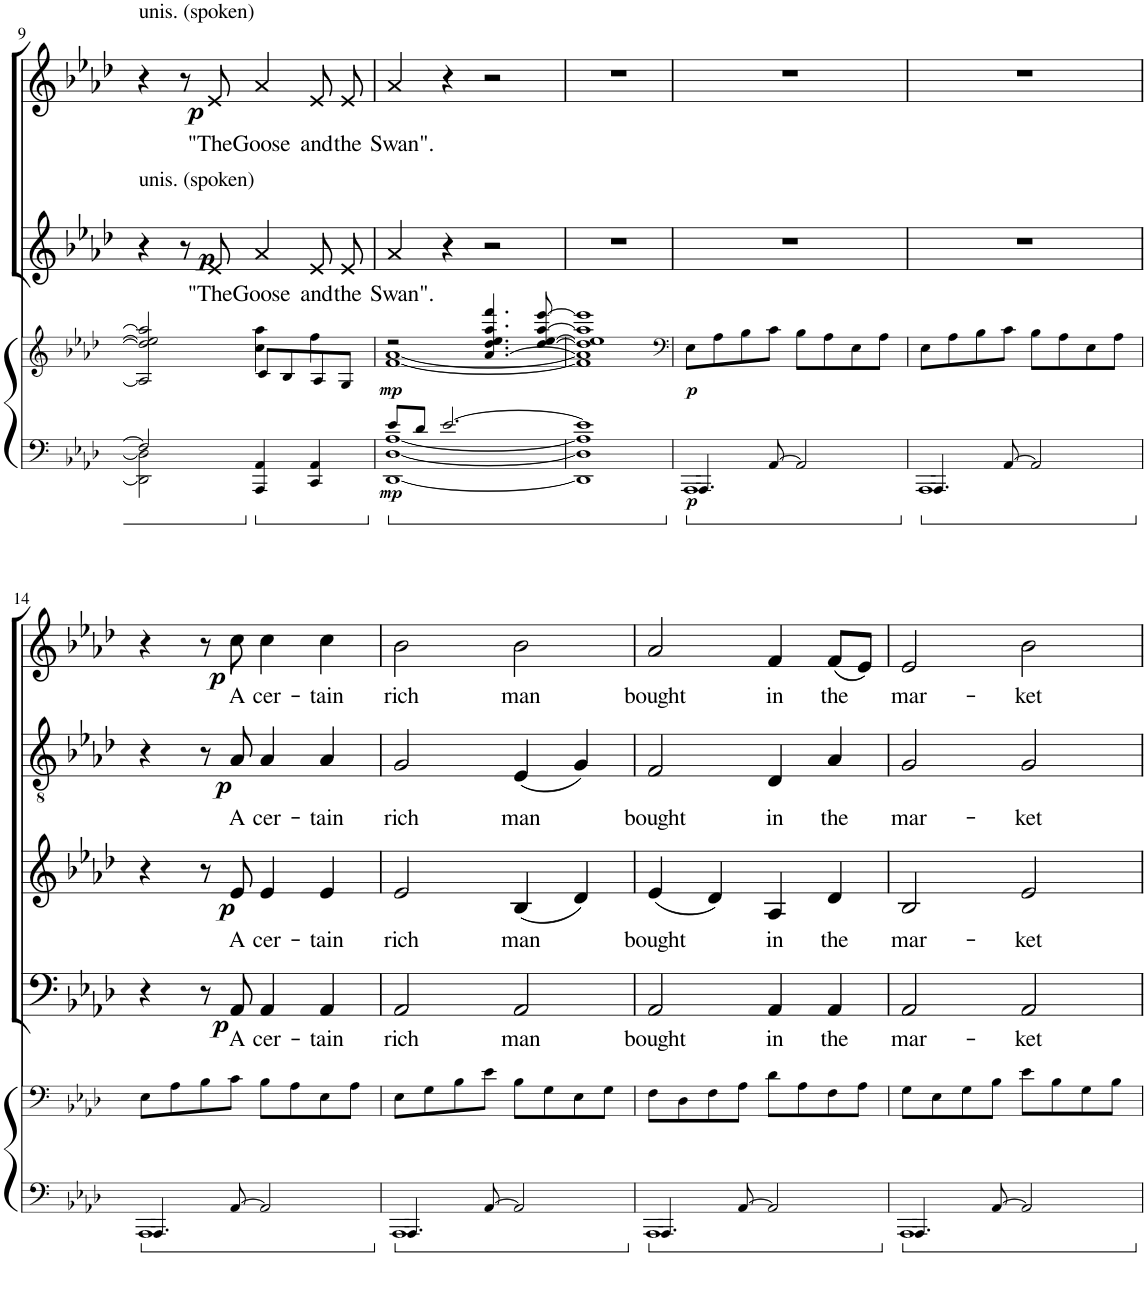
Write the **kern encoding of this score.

**kern	**dynam	**kern	**dynam	**kern	**text	**dynam	**kern	**text	**dynam	**kern	**text	**dynam	**kern	**text	**dynam
*part6	*part6	*part5	*part5	*part4	*part4	*part4	*part3	*part3	*part3	*part2	*part2	*part2	*part1	*part1	*part1
*staff6	*staff6	*staff5	*staff5	*staff4	*staff4	*staff4	*staff3	*staff3	*staff3	*staff2	*staff2	*staff2	*staff1	*staff1	*staff1
*I"Piano	*	*I"Piano	*	*I"Bassi	*	*	*I"Tenori	*	*	*I"Contralti	*	*	*I"Soprani	*	*
*I'Pno	*	*I'Pno	*	*	*	*	*	*	*	*	*	*	*	*	*
!!LO:PB:g=z
*clefF4	*	*clefG2	*	*clefF4	*	*	*clefG2	*	*	*clefGv2	*	*	*clefG2	*	*
*	*	*	*	*	*	*	*	*	*	*	*	*	*Trd1c2	*	*
*k[b-e-a-d-]	*	*k[b-e-a-d-]	*	*k[b-e-a-d-]	*	*	*k[b-e-a-d-]	*	*	*k[b-e-a-d-]	*	*	*k[b-e-a-d-]	*	*
*A-:	*	*A-:	*	*A-:	*	*	*A-:	*	*	*A-:	*	*	*A-:	*	*
*M4/4	*	*M4/4	*	*M4/4	*	*	*M4/4	*	*	*M4/4	*	*	*M4/4	*	*
=9	=9	=9	=9	=9	=9	=9	=9	=9	=9	=9	=9	=9	=9	=9	=9
*^	*	*^	*	*	*	*	*	*	*	*	*	*	*	*	*
!	!	!	!	!	!	!	!	!	!	!	!	!	!	!	!LO:TX:a:t=unis. (spoken)	!	!
!	!	!	!	!	!	!	!	!	!LO:TX:a:t=unis. (spoken)	!	!	!	!	!	!	!	!
2F/]	2DD-\] 2D-\]	.	2A-/] 2dd-/] 2ee-/] 2aa-/]	2ryy	.	1r	.	.	4r	.	.	1r	.	.	4r	.	.
!	!	!	!	!	!	!	!	!	!	!	!LO:DY:b	!	!	!	!	!	!LO:DY:b
.	.	.	.	.	.	.	.	.	8r	.	p	.	.	.	8r	.	p
!	!	!	!	!	!	!	!	!	!	!LO:LY:b	!	!	!	!	!	!LO:LY:b	!
.	.	.	.	.	.	.	.	.	8e-/	"The	.	.	.	.	8e-/	"The	.
*ped	*	*	*	*	*	*	*	*	*	*	*	*	*	*	*	*	*
!	!	!	!	!	!	!	!	!	!	!LO:LY:b	!	!	!	!	!	!LO:LY:b	!
4AAA-/ 4AA-/	2ryy	.	8c/L	4cc\ 4aa-\	.	.	.	.	4a-/	Goose	.	.	.	.	4a-/	Goose	.
.	.	.	8B-/	.	.	.	.	.	.	.	.	.	.	.	.	.	.
!	!	!	!	!	!	!	!	!	!	!LO:LY:b	!	!	!	!	!	!LO:LY:b	!
4CC/ 4AA-/	.	.	8A-/	4ff\	.	.	.	.	8e-/L	and	.	.	.	.	8e-/	and	.
!	!	!	!	!	!	!	!	!	!	!LO:LY:b	!	!	!	!	!	!LO:LY:b	!
.	.	.	8G/J	.	.	.	.	.	8e-/J	the	.	.	.	.	8e-/	the	.
=10	=10	=10	=10	=10	=10	=10	=10	=10	=10	=10	=10	=10	=10	=10	=10	=10	=10
*Xped	*	*	*	*	*	*	*	*	*	*	*	*	*	*	*	*	*
*ped	*	*	*	*	*	*	*	*	*	*	*	*	*	*	*	*	*
!	!	!LO:DY:b	!	!	!LO:DY:b	!	!	!	!	!LO:LY:b	!	!	!	!	!	!LO:LY:b	!
8e-/L	[1DD- [1D- [1A-	mp	2r	[1f [1a-	mp	1r	.	.	4a-/	Swan".	.	1r	.	.	4a-/	Swan".	.
8d-/J	.	.	.	.	.	.	.	.	.	.	.	.	.	.	.	.	.
[2.e-/	.	.	.	.	.	.	.	.	4r	.	.	.	.	.	4r	.	.
.	.	.	[4.a-/ 4.dd-/ 4.ee-/ 4.aa-/ 4.fff/	.	.	.	.	.	2r	.	.	.	.	.	2r	.	.
.	.	.	[8dd-/ [8ee-/ [8aa-/ [8eee-/	.	.	.	.	.	.	.	.	.	.	.	.	.	.
*	*	*	*v	*v	*	*	*	*	*	*	*	*	*	*	*	*	*
=11	=11	=11	=11	=11	=11	=11	=11	=11	=11	=11	=11	=11	=11	=11	=11	=11
1e-]	1DD-] 1D-] 1A-]	.	1f] 1a-] 1dd-] 1ee-] 1aa-] 1eee-]	.	1r	.	.	1r	.	.	1r	.	.	1r	.	.
=12	=12	=12	=12	=12	=12	=12	=12	=12	=12	=12	=12	=12	=12	=12	=12	=12
*	*	*	*clefF4	*	*	*	*	*	*	*	*	*	*	*	*	*
*Xped	*	*	*	*	*	*	*	*	*	*	*	*	*	*	*	*
*ped	*	*	*	*	*	*	*	*	*	*	*	*	*	*	*	*
!	!	!LO:DY:b	!	!LO:DY:b	!	!	!	!	!	!	!	!	!	!	!	!
4.AAA-/	1AAA-	p	8E-\L	p	1r	.	.	1r	.	.	1r	.	.	1r	.	.
.	.	.	8A-\	.	.	.	.	.	.	.	.	.	.	.	.	.
.	.	.	8B-\	.	.	.	.	.	.	.	.	.	.	.	.	.
[8AA-/	.	.	8c\J	.	.	.	.	.	.	.	.	.	.	.	.	.
2AA-/]	.	.	8B-\L	.	.	.	.	.	.	.	.	.	.	.	.	.
.	.	.	8A-\	.	.	.	.	.	.	.	.	.	.	.	.	.
.	.	.	8E-\	.	.	.	.	.	.	.	.	.	.	.	.	.
.	.	.	8A-\J	.	.	.	.	.	.	.	.	.	.	.	.	.
=13	=13	=13	=13	=13	=13	=13	=13	=13	=13	=13	=13	=13	=13	=13	=13	=13
*Xped	*	*	*	*	*	*	*	*	*	*	*	*	*	*	*	*
*ped	*	*	*	*	*	*	*	*	*	*	*	*	*	*	*	*
4.AAA-/	1AAA-	.	8E-\L	.	1r	.	.	1r	.	.	1r	.	.	1r	.	.
.	.	.	8A-\	.	.	.	.	.	.	.	.	.	.	.	.	.
.	.	.	8B-\	.	.	.	.	.	.	.	.	.	.	.	.	.
[8AA-/	.	.	8c\J	.	.	.	.	.	.	.	.	.	.	.	.	.
2AA-/]	.	.	8B-\L	.	.	.	.	.	.	.	.	.	.	.	.	.
.	.	.	8A-\	.	.	.	.	.	.	.	.	.	.	.	.	.
.	.	.	8E-\	.	.	.	.	.	.	.	.	.	.	.	.	.
.	.	.	8A-\J	.	.	.	.	.	.	.	.	.	.	.	.	.
!!LO:LB:g=z
=14	=14	=14	=14	=14	=14	=14	=14	=14	=14	=14	=14	=14	=14	=14	=14	=14
*Xped	*	*	*	*	*	*	*	*	*	*	*	*	*	*	*	*
*ped	*	*	*	*	*	*	*	*	*	*	*	*	*	*	*	*
4.AAA-/	1AAA-	.	8E-\L	.	4r	.	.	4r	.	.	4r	.	.	4r	.	.
.	.	.	8A-\	.	.	.	.	.	.	.	.	.	.	.	.	.
!	!	!	!	!	!	!	!LO:DY:b	!	!	!LO:DY:b	!	!	!LO:DY:b	!	!	!LO:DY:b
.	.	.	8B-\	.	8r	.	p	8r	.	p	8r	.	p	8r	.	p
!	!	!	!	!	!	!LO:LY:b	!	!	!LO:LY:b	!	!	!LO:LY:b	!	!	!LO:LY:b	!
[8AA-/	.	.	8c\J	.	8AA-/	A	.	8e-/	A	.	8A-/	A	.	8cc\	A	.
!	!	!	!	!	!	!LO:LY:b	!	!	!LO:LY:b	!	!	!LO:LY:b	!	!	!LO:LY:b	!
2AA-/]	.	.	8B-\L	.	4AA-/	cer-	.	4e-/	cer-	.	4A-/	cer-	.	4cc\	cer-	.
.	.	.	8A-\	.	.	.	.	.	.	.	.	.	.	.	.	.
!	!	!	!	!	!	!LO:LY:b	!	!	!LO:LY:b	!	!	!LO:LY:b	!	!	!LO:LY:b	!
.	.	.	8E-\	.	4AA-/	-tain	.	4e-/	-tain	.	4A-/	-tain	.	4cc\	-tain	.
.	.	.	8A-\J	.	.	.	.	.	.	.	.	.	.	.	.	.
=15	=15	=15	=15	=15	=15	=15	=15	=15	=15	=15	=15	=15	=15	=15	=15	=15
*Xped	*	*	*	*	*	*	*	*	*	*	*	*	*	*	*	*
*ped	*	*	*	*	*	*	*	*	*	*	*	*	*	*	*	*
!	!	!	!	!	!	!LO:LY:b	!	!	!LO:LY:b	!	!	!LO:LY:b	!	!	!LO:LY:b	!
4.AAA-/	1AAA-	.	8E-\L	.	2AA-/	rich	.	2e-/	rich	.	2G/	rich	.	2b-\	rich	.
.	.	.	8G\	.	.	.	.	.	.	.	.	.	.	.	.	.
.	.	.	8B-\	.	.	.	.	.	.	.	.	.	.	.	.	.
[8AA-/	.	.	8e-\J	.	.	.	.	.	.	.	.	.	.	.	.	.
!	!	!	!	!	!	!LO:LY:b	!	!	!LO:LY:b	!	!	!LO:LY:b	!	!	!LO:LY:b	!
2AA-/]	.	.	8B-\L	.	2AA-/	man	.	(4B-/	man	.	(4E-/	man	.	2b-\	man	.
.	.	.	8G\	.	.	.	.	.	.	.	.	.	.	.	.	.
.	.	.	8E-\	.	.	.	.	4d-/)	.	.	4G/)	.	.	.	.	.
.	.	.	8G\J	.	.	.	.	.	.	.	.	.	.	.	.	.
=16	=16	=16	=16	=16	=16	=16	=16	=16	=16	=16	=16	=16	=16	=16	=16	=16
*Xped	*	*	*	*	*	*	*	*	*	*	*	*	*	*	*	*
*ped	*	*	*	*	*	*	*	*	*	*	*	*	*	*	*	*
!	!	!	!	!	!	!LO:LY:b	!	!	!LO:LY:b	!	!	!LO:LY:b	!	!	!LO:LY:b	!
4.AAA-/	1AAA-	.	8F\L	.	2AA-/	bought	.	(4e-/	bought	.	2F/	bought	.	2a-/	bought	.
.	.	.	8D-\	.	.	.	.	.	.	.	.	.	.	.	.	.
.	.	.	8F\	.	.	.	.	4d-/)	.	.	.	.	.	.	.	.
[8AA-/	.	.	8A-\J	.	.	.	.	.	.	.	.	.	.	.	.	.
!	!	!	!	!	!	!LO:LY:b	!	!	!LO:LY:b	!	!	!LO:LY:b	!	!	!LO:LY:b	!
2AA-/]	.	.	8d-\L	.	4AA-/	in	.	4A-/	in	.	4D-/	in	.	4f/	in	.
.	.	.	8A-\	.	.	.	.	.	.	.	.	.	.	.	.	.
!	!	!	!	!	!	!LO:LY:b	!	!	!LO:LY:b	!	!	!LO:LY:b	!	!	!LO:LY:b	!
.	.	.	8F\	.	4AA-/	the	.	4d-/	the	.	4A-/	the	.	(8f/L	the	.
.	.	.	8A-\J	.	.	.	.	.	.	.	.	.	.	8e-/J)	.	.
=17	=17	=17	=17	=17	=17	=17	=17	=17	=17	=17	=17	=17	=17	=17	=17	=17
*Xped	*	*	*	*	*	*	*	*	*	*	*	*	*	*	*	*
*ped	*	*	*	*	*	*	*	*	*	*	*	*	*	*	*	*
!	!	!	!	!	!	!LO:LY:b	!	!	!LO:LY:b	!	!	!LO:LY:b	!	!	!LO:LY:b	!
4.AAA-/	1AAA-	.	8G\L	.	2AA-/	mar-	.	2B-/	mar-	.	2G/	mar-	.	2e-/	mar-	.
.	.	.	8E-\	.	.	.	.	.	.	.	.	.	.	.	.	.
.	.	.	8G\	.	.	.	.	.	.	.	.	.	.	.	.	.
[8AA-/	.	.	8B-\J	.	.	.	.	.	.	.	.	.	.	.	.	.
!	!	!	!	!	!	!LO:LY:b	!	!	!LO:LY:b	!	!	!LO:LY:b	!	!	!LO:LY:b	!
2AA-/]	.	.	8e-\L	.	2AA-/	-ket	.	2e-/	-ket	.	2G/	-ket	.	2b-\	-ket	.
.	.	.	8B-\	.	.	.	.	.	.	.	.	.	.	.	.	.
.	.	.	8G\	.	.	.	.	.	.	.	.	.	.	.	.	.
.	.	.	8B-\J	.	.	.	.	.	.	.	.	.	.	.	.	.
*v	*v	*	*	*	*	*	*	*	*	*	*	*	*	*	*	*
*Xped	*	*	*	*	*	*	*	*	*	*	*	*	*	*	*
=	=	=	=	=	=	=	=	=	=	=	=	=	=	=	=
*-	*-	*-	*-	*-	*-	*-	*-	*-	*-	*-	*-	*-	*-	*-	*-
